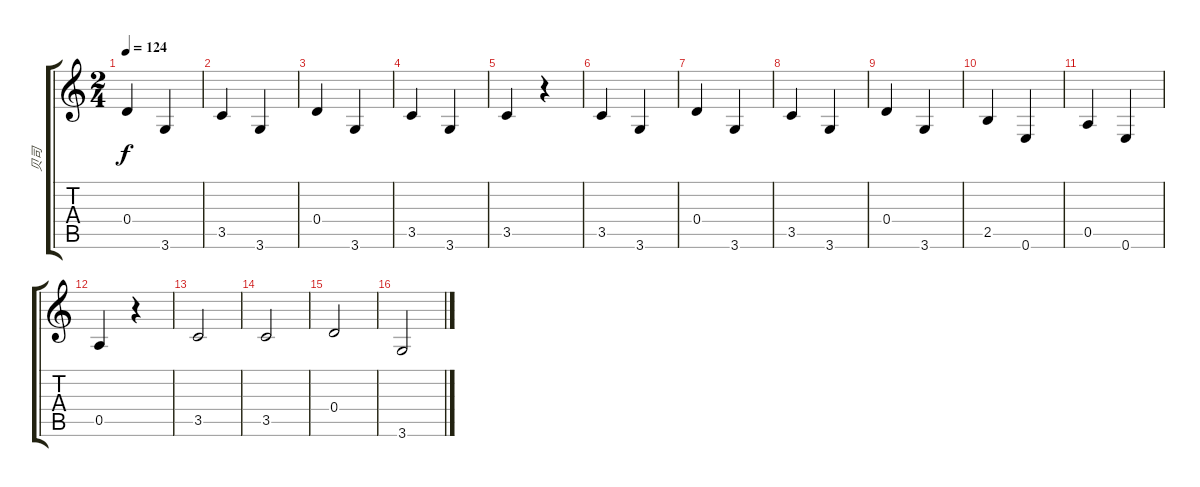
\track ("贝司" "贝司") {instrument electricbasspick}
\staff {score tabs}
\tuning (E4 B3 G3 D3 A2 E2) {hide}
\ts (2 4)
\tempo 124
\clef g2
\ks c
0.4.4{dy f} 3.6.4 |
3.5.4 3.6.4 |
0.4.4 3.6.4 |
3.5.4 3.6.4 |
3.5.4 r.4 |
3.5.4 3.6.4 |
0.4.4 3.6.4 |
3.5.4 3.6.4 |
0.4.4 3.6.4 |
2.5.4 0.6.4 |
0.5.4 0.6.4 |
0.5.4 r.4 |
3.5.2 |
3.5.2 |
0.4.2 |
3.6.2
